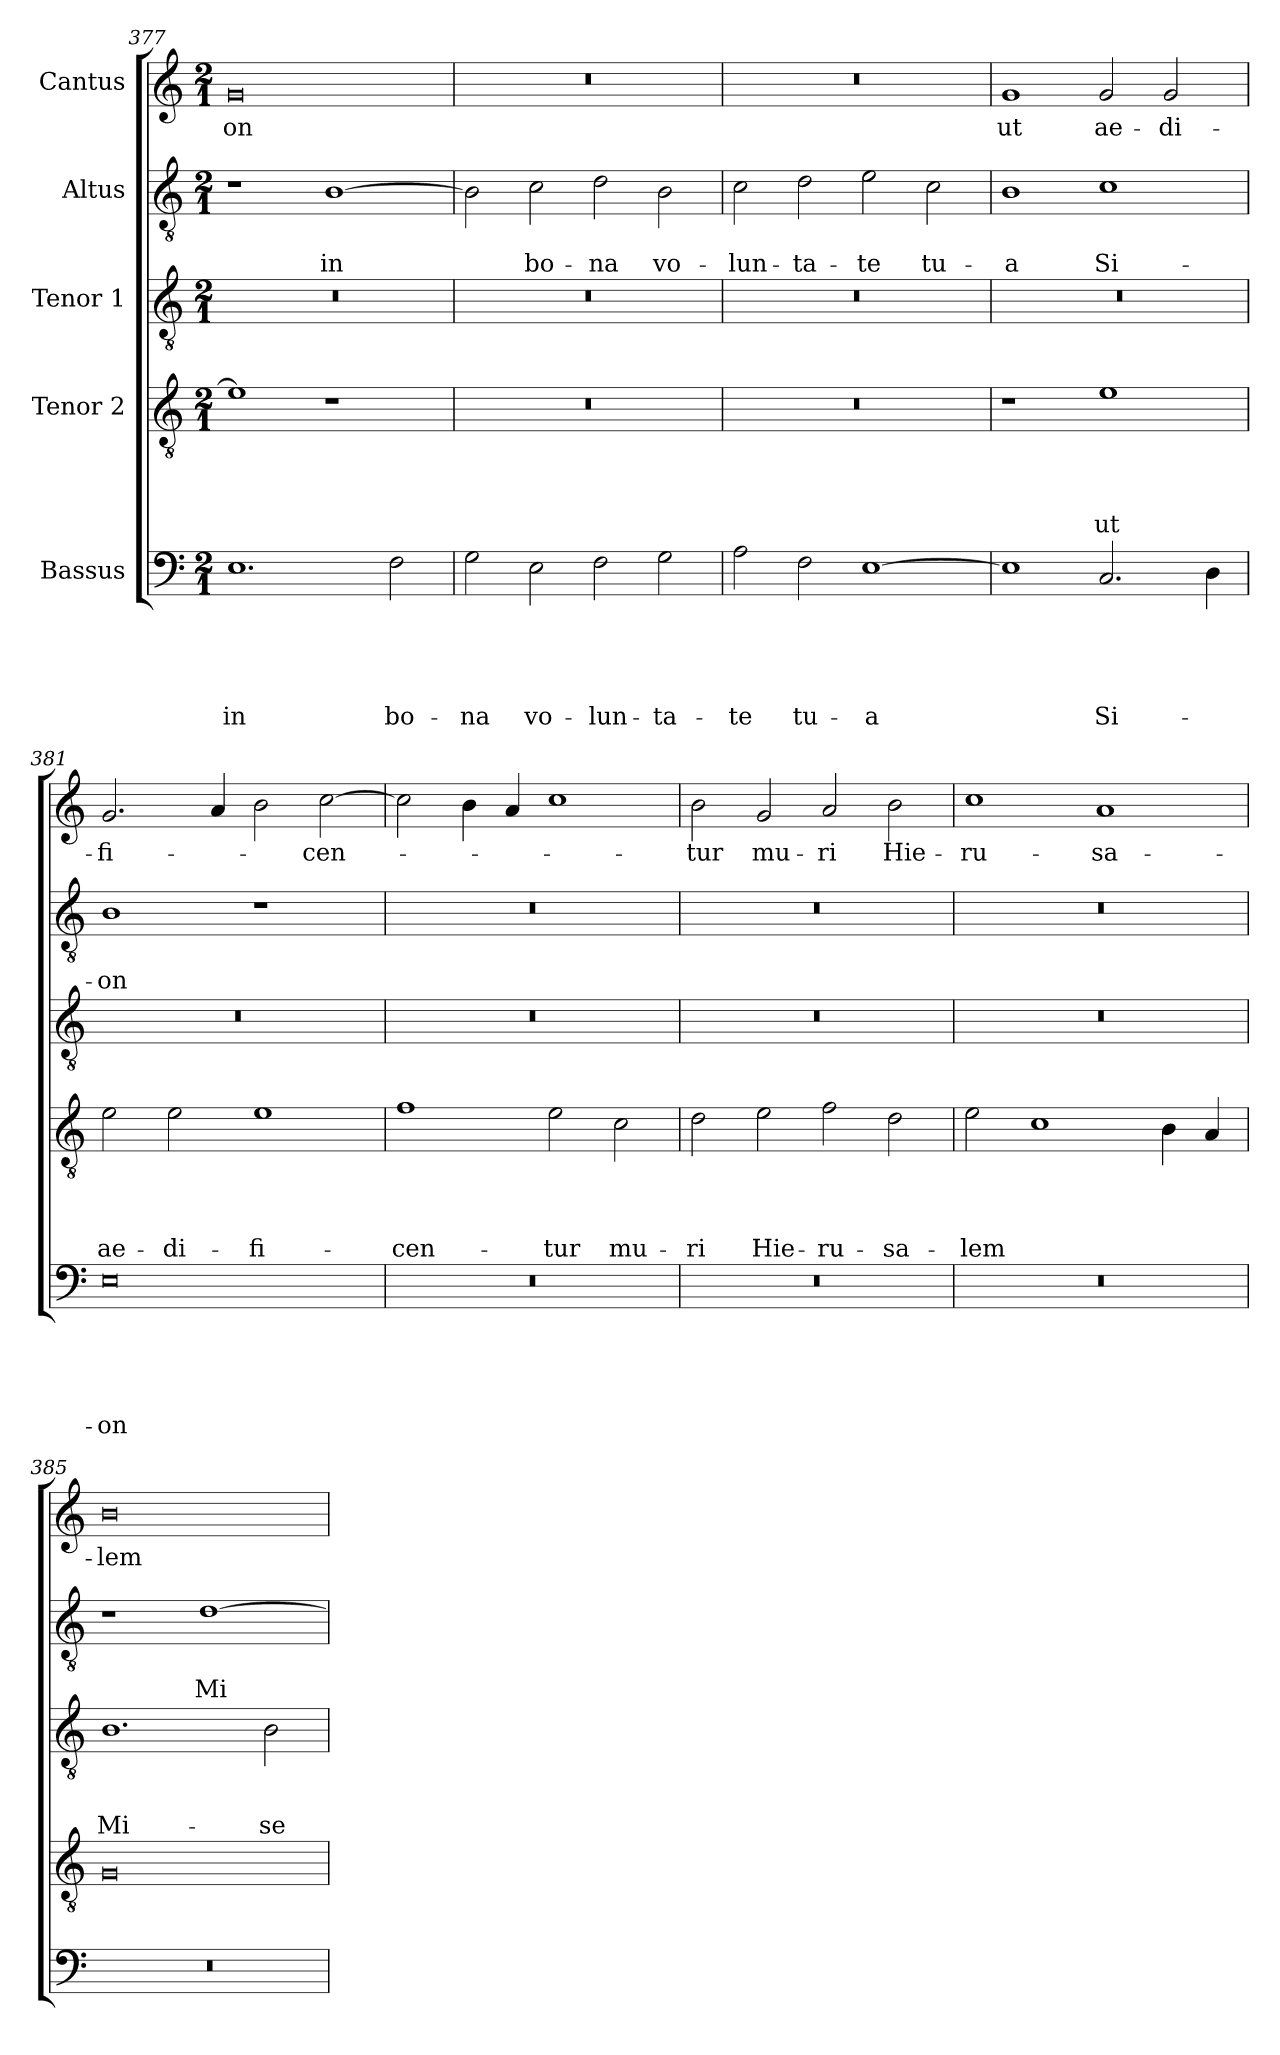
**kern	**text	**text	**text	**text	**text	**kern	**text	**text	**text	**text	**kern	**text	**text	**text	**kern	**text	**text	**kern	**text
*part5	*part5	*part5	*part5	*part5	*part5	*part4	*part4	*part4	*part4	*part4	*part3	*part3	*part3	*part3	*part2	*part2	*part2	*part1	*part1
*staff5	*staff5	*staff5	*staff5	*staff5	*staff5	*staff4	*staff4	*staff4	*staff4	*staff4	*staff3	*staff3	*staff3	*staff3	*staff2	*staff2	*staff2	*staff1	*staff1
*I"Bassus	*	*	*	*	*	*I"Tenor 2	*	*	*	*	*I"Tenor 1	*	*	*	*I"Altus	*	*	*I"Cantus	*
*clefF4	*	*	*	*	*	*clefGv2	*	*	*	*	*clefGv2	*	*	*	*clefGv2	*	*	*clefG2	*
*k[]	*	*	*	*	*	*k[]	*	*	*	*	*k[]	*	*	*	*k[]	*	*	*k[]	*
*C:	*	*	*	*	*	*C:	*	*	*	*	*C:	*	*	*	*C:	*	*	*C:	*
*M2/1	*	*	*	*	*	*M2/1	*	*	*	*	*M2/1	*	*	*	*M2/1	*	*	*M2/1	*
=377	=377	=377	=377	=377	=377	=377	=377	=377	=377	=377	=377	=377	=377	=377	=377	=377	=377	=377	=377
!	!	!	!	!	!LO:LY:b	!	!	!	!	!	!	!	!	!	!	!	!	!	!LO:LY:b
1.E	.	.	.	.	in	1e]	.	.	.	.	0r	.	.	.	1r	.	.	0g	-on
!	!	!	!	!	!	!	!	!	!	!	!	!	!	!	!	!	!LO:LY:b	!	!
.	.	.	.	.	.	1r	.	.	.	.	.	.	.	.	[1B	.	in	.	.
!	!	!	!	!	!LO:LY:b	!	!	!	!	!	!	!	!	!	!	!	!	!	!
2F\	.	.	.	.	bo-	.	.	.	.	.	.	.	.	.	.	.	.	.	.
=378	=378	=378	=378	=378	=378	=378	=378	=378	=378	=378	=378	=378	=378	=378	=378	=378	=378	=378	=378
!	!	!	!	!	!LO:LY:b	!	!	!	!	!	!	!	!	!	!	!	!	!	!
2G\	.	.	.	.	-na	0r	.	.	.	.	0r	.	.	.	2B\]	.	.	0r	.
!	!	!	!	!	!LO:LY:b	!	!	!	!	!	!	!	!	!	!	!	!LO:LY:b	!	!
2E\	.	.	.	.	vo-	.	.	.	.	.	.	.	.	.	2c\	.	bo-	.	.
!	!	!	!	!	!LO:LY:b	!	!	!	!	!	!	!	!	!	!	!	!LO:LY:b	!	!
2F\	.	.	.	.	-lun-	.	.	.	.	.	.	.	.	.	2d\	.	-na	.	.
!	!	!	!	!	!LO:LY:b	!	!	!	!	!	!	!	!	!	!	!	!LO:LY:b	!	!
2G\	.	.	.	.	-ta-	.	.	.	.	.	.	.	.	.	2B\	.	vo-	.	.
=379	=379	=379	=379	=379	=379	=379	=379	=379	=379	=379	=379	=379	=379	=379	=379	=379	=379	=379	=379
!	!	!	!	!	!LO:LY:b	!	!	!	!	!	!	!	!	!	!	!	!LO:LY:b	!	!
2A\	.	.	.	.	-te	0r	.	.	.	.	0r	.	.	.	2c\	.	-lun-	0r	.
!	!	!	!	!	!LO:LY:b	!	!	!	!	!	!	!	!	!	!	!	!LO:LY:b	!	!
2F\	.	.	.	.	tu-	.	.	.	.	.	.	.	.	.	2d\	.	-ta-	.	.
!	!	!	!	!	!LO:LY:b	!	!	!	!	!	!	!	!	!	!	!	!LO:LY:b	!	!
[1E	.	.	.	.	-a	.	.	.	.	.	.	.	.	.	2e\	.	-te	.	.
!	!	!	!	!	!	!	!	!	!	!	!	!	!	!	!	!	!LO:LY:b	!	!
.	.	.	.	.	.	.	.	.	.	.	.	.	.	.	2c\	.	tu-	.	.
=380	=380	=380	=380	=380	=380	=380	=380	=380	=380	=380	=380	=380	=380	=380	=380	=380	=380	=380	=380
!	!	!	!	!	!	!	!	!	!	!	!	!	!	!	!	!	!LO:LY:b	!	!LO:LY:b
1E]	.	.	.	.	.	1r	.	.	.	.	0r	.	.	.	1B	.	-a	1g	ut
!	!	!	!	!	!LO:LY:b	!	!	!	!	!LO:LY:b	!	!	!	!	!	!	!LO:LY:b	!	!LO:LY:b
2.C/	.	.	.	.	Si-	1e	.	.	.	ut	.	.	.	.	1c	.	Si-	2g/	ae-
!	!	!	!	!	!	!	!	!	!	!	!	!	!	!	!	!	!	!	!LO:LY:b
.	.	.	.	.	.	.	.	.	.	.	.	.	.	.	.	.	.	2g/	-di-
4D\	.	.	.	.	.	.	.	.	.	.	.	.	.	.	.	.	.	.	.
=381	=381	=381	=381	=381	=381	=381	=381	=381	=381	=381	=381	=381	=381	=381	=381	=381	=381	=381	=381
!	!	!	!	!	!LO:LY:b	!	!	!	!	!LO:LY:b	!	!	!	!	!	!	!LO:LY:b	!	!LO:LY:b
0E	.	.	.	.	-on	2e\	.	.	.	ae-	0r	.	.	.	1B	.	-on	2.g/	-fi-
!	!	!	!	!	!	!	!	!	!	!LO:LY:b	!	!	!	!	!	!	!	!	!
.	.	.	.	.	.	2e\	.	.	.	-di-	.	.	.	.	.	.	.	.	.
.	.	.	.	.	.	.	.	.	.	.	.	.	.	.	.	.	.	4a/	.
!	!	!	!	!	!	!	!	!	!	!LO:LY:b	!	!	!	!	!	!	!	!	!
.	.	.	.	.	.	1e	.	.	.	-fi-	.	.	.	.	1r	.	.	2b\	.
!	!	!	!	!	!	!	!	!	!	!	!	!	!	!	!	!	!	!	!LO:LY:b
.	.	.	.	.	.	.	.	.	.	.	.	.	.	.	.	.	.	[2cc\	-cen-
=382	=382	=382	=382	=382	=382	=382	=382	=382	=382	=382	=382	=382	=382	=382	=382	=382	=382	=382	=382
!	!	!	!	!	!	!	!	!	!	!LO:LY:b	!	!	!	!	!	!	!	!	!
0r	.	.	.	.	.	1f	.	.	.	-cen-	0r	.	.	.	0r	.	.	2cc\]	.
.	.	.	.	.	.	.	.	.	.	.	.	.	.	.	.	.	.	4b\	.
.	.	.	.	.	.	.	.	.	.	.	.	.	.	.	.	.	.	4a/	.
!	!	!	!	!	!	!	!	!	!	!LO:LY:b	!	!	!	!	!	!	!	!	!
.	.	.	.	.	.	2e\	.	.	.	-tur	.	.	.	.	.	.	.	1cc	.
!	!	!	!	!	!	!	!	!	!	!LO:LY:b	!	!	!	!	!	!	!	!	!
.	.	.	.	.	.	2c\	.	.	.	mu-	.	.	.	.	.	.	.	.	.
!!LO:LB:g=z
=383	=383	=383	=383	=383	=383	=383	=383	=383	=383	=383	=383	=383	=383	=383	=383	=383	=383	=383	=383
!	!	!	!	!	!	!	!	!	!	!LO:LY:b	!	!	!	!	!	!	!	!	!LO:LY:b
0r	.	.	.	.	.	2d\	.	.	.	-ri	0r	.	.	.	0r	.	.	2b\	-tur
!	!	!	!	!	!	!	!	!	!	!LO:LY:b	!	!	!	!	!	!	!	!	!LO:LY:b
.	.	.	.	.	.	2e\	.	.	.	Hie-	.	.	.	.	.	.	.	2g/	mu-
!	!	!	!	!	!	!	!	!	!	!LO:LY:b	!	!	!	!	!	!	!	!	!LO:LY:b
.	.	.	.	.	.	2f\	.	.	.	-ru-	.	.	.	.	.	.	.	2a/	-ri
!	!	!	!	!	!	!	!	!	!	!LO:LY:b	!	!	!	!	!	!	!	!	!LO:LY:b
.	.	.	.	.	.	2d\	.	.	.	-sa-	.	.	.	.	.	.	.	2b\	Hie-
=384	=384	=384	=384	=384	=384	=384	=384	=384	=384	=384	=384	=384	=384	=384	=384	=384	=384	=384	=384
!	!	!	!	!	!	!	!	!	!	!LO:LY:b	!	!	!	!	!	!	!	!	!LO:LY:b
0r	.	.	.	.	.	2e\	.	.	.	-lem	0r	.	.	.	0r	.	.	1cc	-ru-
.	.	.	.	.	.	1c	.	.	.	.	.	.	.	.	.	.	.	.	.
!	!	!	!	!	!	!	!	!	!	!	!	!	!	!	!	!	!	!	!LO:LY:b
.	.	.	.	.	.	.	.	.	.	.	.	.	.	.	.	.	.	1a	-sa-
.	.	.	.	.	.	4B\	.	.	.	.	.	.	.	.	.	.	.	.	.
.	.	.	.	.	.	4A/	.	.	.	.	.	.	.	.	.	.	.	.	.
=385	=385	=385	=385	=385	=385	=385	=385	=385	=385	=385	=385	=385	=385	=385	=385	=385	=385	=385	=385
!	!	!	!	!	!	!	!	!	!	!	!	!	!	!LO:LY:b	!	!	!	!	!LO:LY:b
0r	.	.	.	.	.	0G	.	.	.	.	1.B	.	.	Mi-	1r	.	.	0b	-lem
!	!	!	!	!	!	!	!	!	!	!	!	!	!	!	!	!	!LO:LY:b	!	!
.	.	.	.	.	.	.	.	.	.	.	.	.	.	.	[1d	.	Mi-	.	.
!	!	!	!	!	!	!	!	!	!	!	!	!	!	!LO:LY:b	!	!	!	!	!
.	.	.	.	.	.	.	.	.	.	.	2B\	.	.	-se-	.	.	.	.	.
=	=	=	=	=	=	=	=	=	=	=	=	=	=	=	=	=	=	=	=
*-	*-	*-	*-	*-	*-	*-	*-	*-	*-	*-	*-	*-	*-	*-	*-	*-	*-	*-	*-
